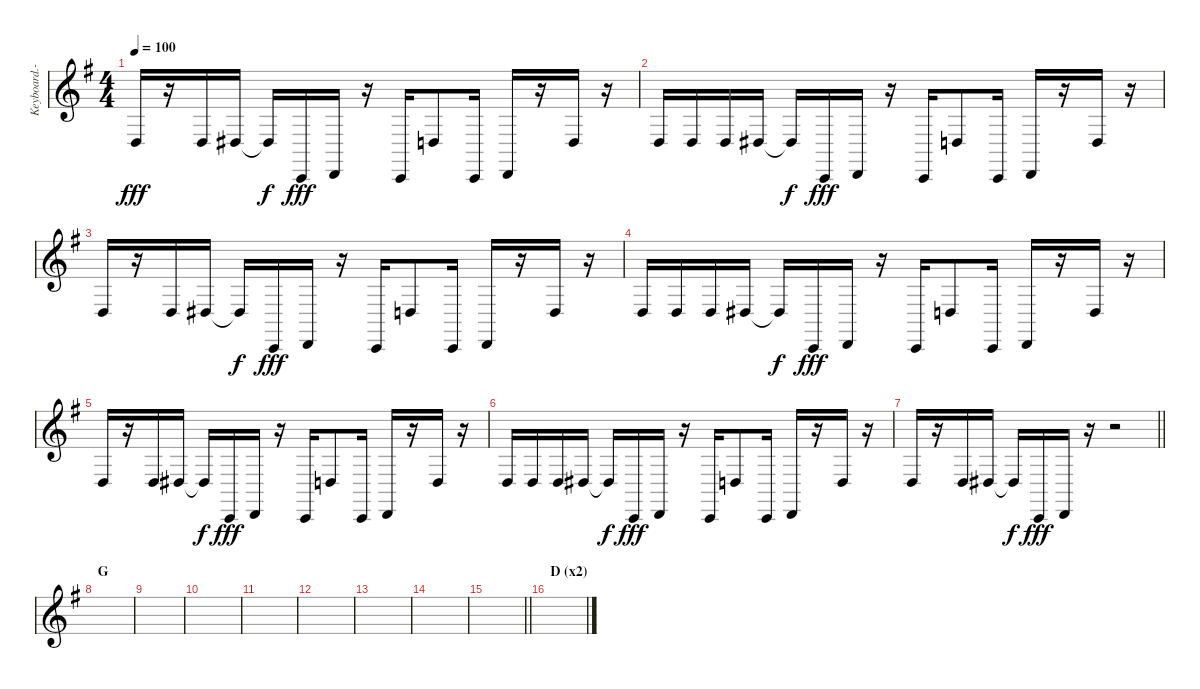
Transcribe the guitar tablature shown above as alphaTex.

\track ("Keyboard.-I" "Keyboard.-") {instrument lead2sawtooth}
\staff {score}
\tuning (D4 A3 F3 C3 G2 C2) {hide}
\ts (4 4)
\tempo 100
\clef g2
\ks g
7.5{pm}.16{dy fff} r.16 7.5{pm}.16 8.5{pm}.16 8.5{t}.16{dy f} 0.6{pm}.16{dy fff} 2.6{pm}.16 r.16 0.6{pm}.16 7.5{pm}.8 0.6{pm}.16 2.6{pm}.16 r.16 7.5{pm}.16 r.16 |
7.5{pm}.16 7.5{pm}.16 7.5{pm}.16 8.5{pm}.16 8.5{t}.16{dy f} 0.6{pm}.16{dy fff} 2.6{pm}.16 r.16 0.6{pm}.16 7.5{pm}.8 0.6{pm}.16 2.6{pm}.16 r.16 7.5{pm}.16 r.16 |
7.5{pm}.16 r.16 7.5{pm}.16 8.5{pm}.16 8.5{t}.16{dy f} 0.6{pm}.16{dy fff} 2.6{pm}.16 r.16 0.6{pm}.16 7.5{pm}.8 0.6{pm}.16 2.6{pm}.16 r.16 7.5{pm}.16 r.16 |
7.5{pm}.16 7.5{pm}.16 7.5{pm}.16 8.5{pm}.16 8.5{t}.16{dy f} 0.6{pm}.16{dy fff} 2.6{pm}.16 r.16 0.6{pm}.16 7.5{pm}.8 0.6{pm}.16 2.6{pm}.16 r.16 7.5{pm}.16 r.16 |
7.5{pm}.16 r.16 7.5{pm}.16 8.5{pm}.16 8.5{t}.16{dy f} 0.6{pm}.16{dy fff} 2.6{pm}.16 r.16 0.6{pm}.16 7.5{pm}.8 0.6{pm}.16 2.6{pm}.16 r.16 7.5{pm}.16 r.16 |
7.5{pm}.16 7.5{pm}.16 7.5{pm}.16 8.5{pm}.16 8.5{t}.16{dy f} 0.6{pm}.16{dy fff} 2.6{pm}.16 r.16 0.6{pm}.16 7.5{pm}.8 0.6{pm}.16 2.6{pm}.16 r.16 7.5{pm}.16 r.16 |
\barLineRight lightlight
7.5{pm}.16 r.16 7.5{pm}.16 8.5{pm}.16 8.5{t}.16{dy f} 0.6{pm}.16{dy fff} 2.6{pm}.16 r.16 r.2 |
\section ("" "G")
|
|
|
|
|
|
|
\barLineRight lightlight
|
\section ("" "D (x2)")
